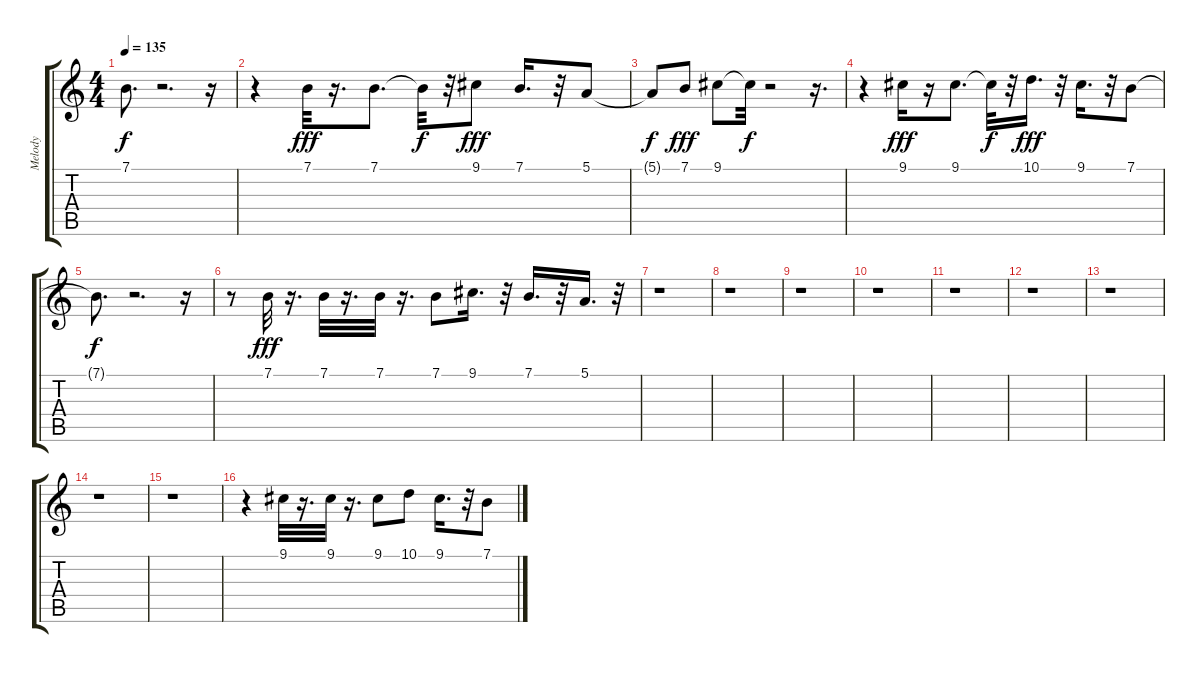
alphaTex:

\track ("Melody" "Melody") {instrument baritonesax}
\staff {score tabs}
\tuning (E4 B3 G3 D3 A2 E2) {hide}
\ts (4 4)
\tempo 135
\clef g2
\ks c
7.1{t}.8{d dy f} r.2{d} r.16 |
r.4 7.1.32{dy fff} r.16{d} 7.1.8{d} 7.1{t}.32{dy f} r.32 9.1.8{dy fff} 7.1.16{d} r.32 5.1.8 |
5.1{t}.8{dy f} 7.1.8{dy fff} 9.1.8 9.1{t}.32{dy f} r.2 r.16{d} |
r.4 9.1.16{dy fff} r.16 9.1.8{d} 9.1{t}.32{dy f} r.32 10.1.16{d dy fff} r.32 9.1.16{d} r.32 7.1.8 |
7.1{t}.8{d dy f} r.2{d} r.16 |
r.8 7.1.32{dy fff} r.16{d} 7.1.32 r.16{d} 7.1.32 r.16{d} 7.1.8 9.1.16{d} r.32 7.1.16{d} r.32 5.1.16{d} r.32 |
r.1 |
r.1 |
r.1 |
r.1 |
r.1 |
r.1 |
r.1 |
r.1 |
r.1 |
r.4 9.1.32 r.16{d} 9.1.32 r.16{d} 9.1.8 10.1.8 9.1.16{d} r.32 7.1.8
